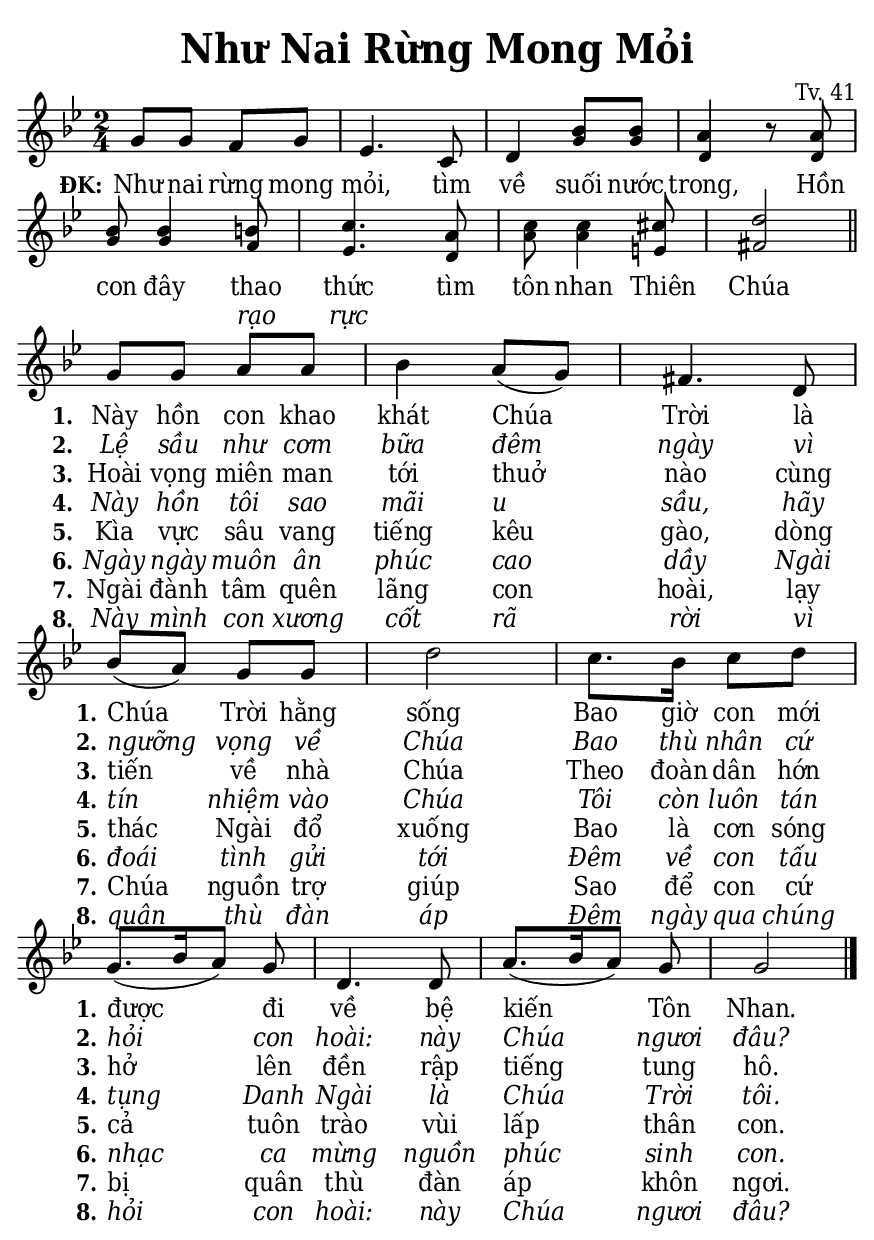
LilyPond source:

% Cài đặt chung\
\version "2.22.1"
\include "english.ly"

\header {
  title = \markup { \fontsize #1 "Như Nai Rừng Mong Mỏi" }
  composer = "Tv. 41"
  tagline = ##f
}

% mã nguồn cho những chức năng chưa hỗ trợ trong phiên bản lilypond hiện tại
% cung cấp bởi cộng đồng lilypond khi gửi email đến lilypond-user@gnu.org
% Đổi kích thước nốt cho bè phụ
notBePhu =
#(define-music-function (font-size music) (number? ly:music?)
   (for-some-music
     (lambda (m)
       (if (music-is-of-type? m 'rhythmic-event)
           (begin
             (set! (ly:music-property m 'tweaks)
                   (cons `(font-size . ,font-size)
                         (ly:music-property m 'tweaks)))
             #t)
           #f))
     music)
   music)

% in số phiên khúc trên mỗi dòng
#(define (add-grob-definition grob-name grob-entry)
     (set! all-grob-descriptions
           (cons ((@@ (lily) completize-grob-entry)
                  (cons grob-name grob-entry))
                 all-grob-descriptions)))

#(add-grob-definition
    'StanzaNumberSpanner
    `((direction . ,LEFT)
      (font-series . bold)
      (padding . 1.0)
      (side-axis . ,X)
      (stencil . ,ly:text-interface::print)
      (X-offset . ,ly:side-position-interface::x-aligned-side)
      (Y-extent . ,grob::always-Y-extent-from-stencil)
      (meta . ((class . Spanner)
               (interfaces . (font-interface
                              side-position-interface
                              stanza-number-interface
                              text-interface))))))

\layout {
    \context {
      \Global
      \grobdescriptions #all-grob-descriptions
    }
    \context {
      \Score
      \remove Stanza_number_align_engraver
      \consists
        #(lambda (context)
           (let ((texts '())
                 (syllables '()))
             (make-engraver
              (acknowledgers
               ((stanza-number-interface engraver grob source-engraver)
                  (set! texts (cons grob texts)))
               ((lyric-syllable-interface engraver grob source-engraver)
                  (set! syllables (cons grob syllables))))
              ((stop-translation-timestep engraver)
                 (for-each
                  (lambda (text)
                    (for-each
                     (lambda (syllable)
                       (ly:pointer-group-interface::add-grob
                        text
                        'side-support-elements
                        syllable))
                     syllables))
                  texts)
                 (set! syllables '())))))
    }
    \context {
      \Lyrics
      \remove Stanza_number_engraver
      \consists
        #(lambda (context)
           (let ((text #f)
                 (last-stanza #f))
             (make-engraver
              ((process-music engraver)
                 (let ((stanza (ly:context-property context 'stanza #f)))
                   (if (and stanza (not (equal? stanza last-stanza)))
                       (let ((column (ly:context-property context
'currentCommandColumn)))
                         (set! last-stanza stanza)
                         (if text
                             (ly:spanner-set-bound! text RIGHT column))
                         (set! text (ly:engraver-make-grob engraver
'StanzaNumberSpanner '()))
                         (ly:grob-set-property! text 'text stanza)
                         (ly:spanner-set-bound! text LEFT column)))))
              ((finalize engraver)
                 (if text
                     (let ((column (ly:context-property context
'currentCommandColumn)))
                       (ly:spanner-set-bound! text RIGHT column)))))))
      \override StanzaNumberSpanner.horizon-padding = 10000
    }
}

stanzaReminderOff =
  \temporary \override StanzaNumberSpanner.after-line-breaking =
     #(lambda (grob)
        ;; Can be replaced with (not (first-broken-spanner? grob)) in 2.23.
        (if (let ((siblings (ly:spanner-broken-into (ly:grob-original grob))))
              (and (pair? siblings)
                   (not (eq? grob (car siblings)))))
            (ly:grob-suicide! grob)))

stanzaReminderOn = \undo \stanzaReminderOff
% kết thúc mã nguồn

% Nhạc phiên khúc
nhacPhienKhucSop = \relative c'' {
  g8 g f g |
  ef4. c8 |
  d4 bf'8 bf |
  a4 r8 a |
  bf bf4 b!8 |
  c4. a8 |
  c c4 cs8 |
  d2 \bar "||" \break
  
  g,8 g a a |
  bf4 a8 (g) |
  fs4. d8 |
  bf' (a) g g |
  d'2 |
  c8. bf16 c8 d |
  g,8. ([bf16 a8]) g |
  d4. d8 |
  a'8. ([bf16 a8]) g |
  g2 \bar "|."
}

nhacPhienKhucAlto = \relative c'' {
  g8 g f g |
  ef4. c8 |
  d4 g8 g |
  d4 r8 d |
  g g4 f8 |
  ef4. d8 |
  a' a4 e!8 |
  fs2
}

% Lời phiên khúc
loiPhienKhucSop = \lyrics {
  \stanzaReminderOff
  \set stanza = "ĐK:"
  Như nai rừng mong mỏi,
  tìm về suối nước trong,
  Hồn con đây
  <<
    { thao thức }
    \new Lyrics {
	    \set associatedVoice = "beSop"
	    \override Lyrics.LyricText.font-shape = #'italic
	    rạo rực
	}
  >>
  tìm tôn nhan Thiên Chúa
  \stanzaReminderOn
  <<
    {
      \set stanza = "1."
      Này hồn con khao khát Chúa Trời
      là Chúa Trời hằng sống
      Bao giờ con mới được đi về bệ kiến Tôn Nhan.
    }
    \new Lyrics {
	    \set associatedVoice = "beSop"
	    \set stanza = "2."
      \override Lyrics.LyricText.font-shape = #'italic
	    Lệ sầu như cơm bữa đêm ngày
	    vì ngưỡng vọng về Chúa
	    Bao thù nhân cứ hỏi con hoài: này Chúa ngươi đâu?
    }
    \new Lyrics {
	    \set associatedVoice = "beSop"
	    \set stanza = "3."
	    Hoài vọng miên man tới thuở nào
	    cùng tiến về nhà Chúa
	    Theo đoàn dân hớn hở lên đền rập tiếng tung hô.
    }
    \new Lyrics {
	    \set associatedVoice = "beSop"
	    \set stanza = "4."
      \override Lyrics.LyricText.font-shape = #'italic
	    Này hồn tôi sao mãi u sầu,
	    hãy tín nhiệm vào Chúa
	    Tôi còn luôn tán tụng Danh Ngài là Chúa Trời tôi.
    }
    \new Lyrics {
	    \set associatedVoice = "beSop"
	    \set stanza = "5."
	    Kìa vực sâu vang tiếng kêu gào,
	    dòng thác Ngài đổ xuống
	    Bao là cơn sóng cả tuôn trào vùi lấp thân con.
    }
    \new Lyrics {
	    \set associatedVoice = "beSop"
	    \set stanza = "6."
      \override Lyrics.LyricText.font-shape = #'italic
	    Ngày ngày muôn ân phúc cao dầy
	    Ngài đoái tình gửi tới
	    Đêm về con tấu nhạc ca mừng nguồn phúc sinh con.
    }
    \new Lyrics {
	    \set associatedVoice = "beSop"
	    \set stanza = "7."
	    Ngài đành tâm quên lãng con hoài,
	    lạy Chúa nguồn trợ giúp
	    Sao để con cứ bị quân thù đàn áp khôn ngơi.
    }
    \new Lyrics {
	    \set associatedVoice = "beSop"
	    \set stanza = "8."
      \override Lyrics.LyricText.font-shape = #'italic
	    Này mình con xương cốt rã rời
	    vì quân thù đàn áp
	    Đêm ngày qua chúng hỏi con hoài:
	    này Chúa ngươi đâu?
    }
  >>
}

% Dàn trang
\paper {
  #(set-paper-size "a5")
  top-margin = 3\mm
  bottom-margin = 3\mm
  left-margin = 3\mm
  right-margin = 3\mm
  indent = #0
  #(define fonts
	 (make-pango-font-tree "Deja Vu Serif Condensed"
	 		       "Deja Vu Serif Condensed"
			       "Deja Vu Serif Condensed"
			       (/ 20 20)))
  print-page-number = ##f
  page-count = #1
}

TongNhip = {
  \key bf \major \time 2/4
  \set Timing.beamExceptions = #'()
  \set Timing.baseMoment = #(ly:make-moment 1/4)
}

\score {
  \new ChoirStaff <<
    \new Staff \with {
        \consists "Merge_rests_engraver"
        printPartCombineTexts = ##f
      }
      <<
      \new Voice \TongNhip \partCombine 
        \nhacPhienKhucSop
        \notBePhu -1 { \nhacPhienKhucAlto }
      \new NullVoice = beSop \nhacPhienKhucSop
      \new Lyrics \lyricsto beSop \loiPhienKhucSop
      >>
  >>
  \layout {
    \override Lyrics.LyricSpace.minimum-distance = #0.45
    \override Score.BarNumber.break-visibility = ##(#f #f #f)
    \override Score.SpacingSpanner.uniform-stretching = ##t
  } 
}
